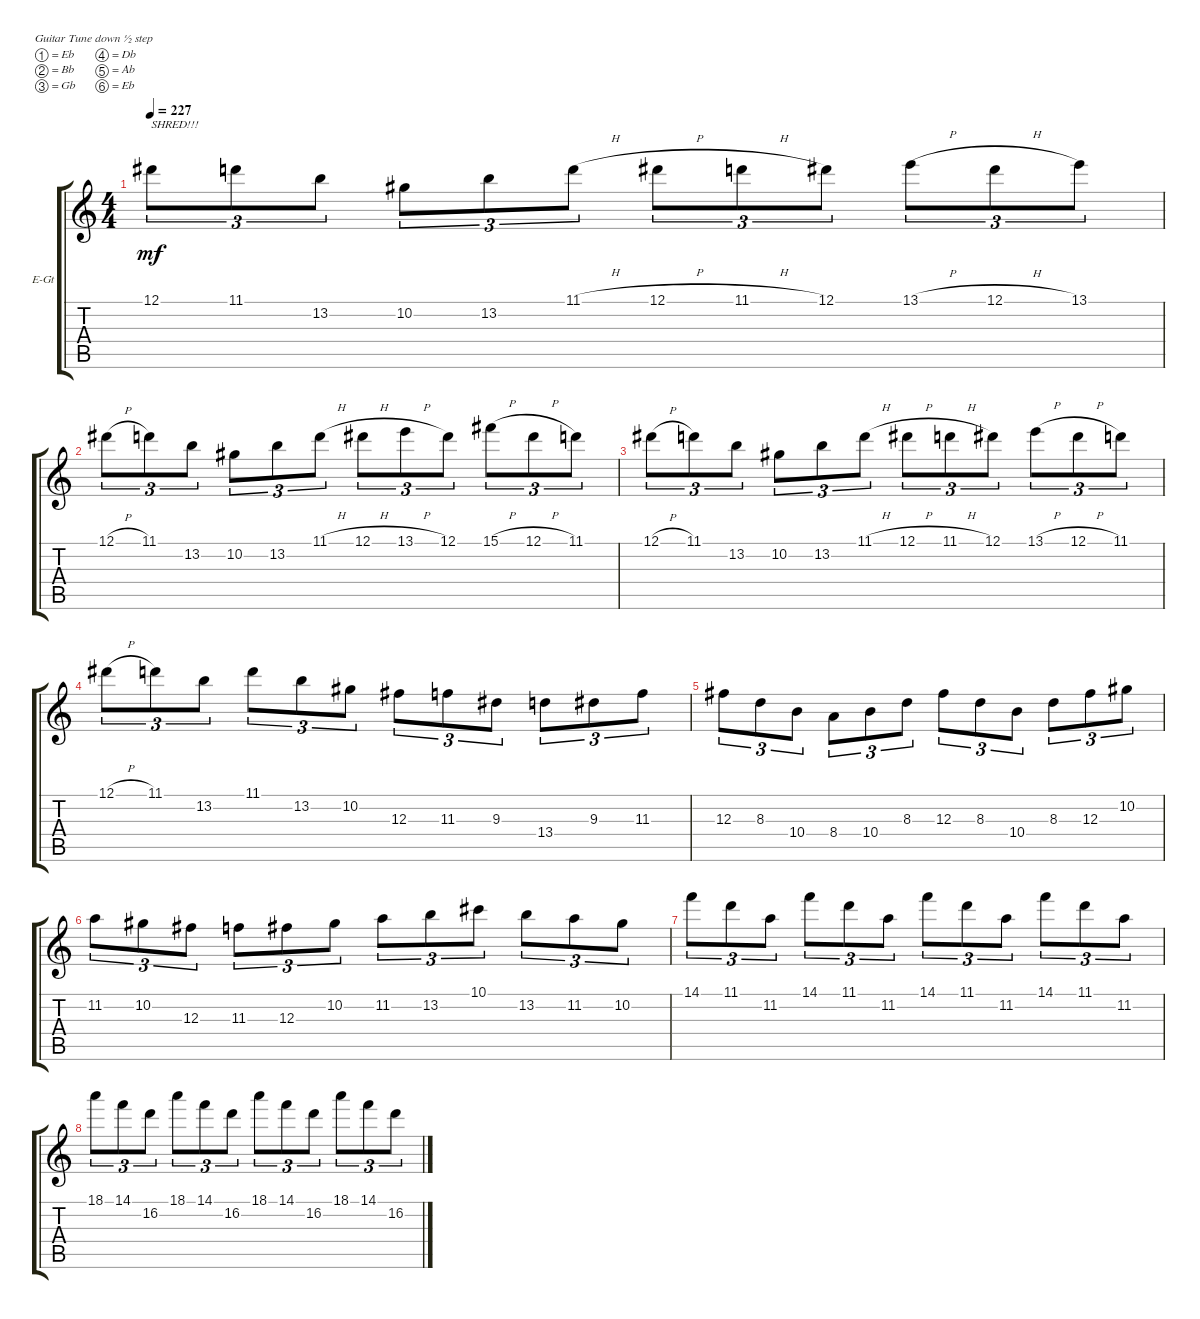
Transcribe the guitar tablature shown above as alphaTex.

\defaultSystemsLayout 4
\bracketExtendMode groupsimilarinstruments
\firstSystemTrackNameOrientation horizontal
\otherSystemsTrackNameOrientation horizontal
\track ("Electric Guitar" "E-Gt") {instrument overdrivenguitar}
\staff {score tabs}
\tuning (Eb4 Bb3 Gb3 Db3 Ab2 Eb2)
\ts (4 4)
\tempo 227
\clef g2
\ks c
12.1.8{tu (3 2) txt "SHRED!!!" dy mf} 11.1.8{tu (3 2)} 13.2.8{tu (3 2)} 10.2.8{tu (3 2)} 13.2.8{tu (3 2)} 11.1{h}.8{tu (3 2)} 12.1{h}.8{tu (3 2)} 11.1{h}.8{tu (3 2)} 12.1.8{tu (3 2)} 13.1{h}.8{tu (3 2)} 12.1{h}.8{tu (3 2)} 13.1.8{tu (3 2)} |
12.1{h}.8{tu (3 2)} 11.1.8{tu (3 2)} 13.2.8{tu (3 2)} 10.2.8{tu (3 2)} 13.2.8{tu (3 2)} 11.1{h}.8{tu (3 2)} 12.1{h}.8{tu (3 2)} 13.1{h}.8{tu (3 2)} 12.1.8{tu (3 2)} 15.1{h}.8{tu (3 2)} 12.1{h}.8{tu (3 2)} 11.1.8{tu (3 2)} |
12.1{h}.8{tu (3 2)} 11.1.8{tu (3 2)} 13.2.8{tu (3 2)} 10.2.8{tu (3 2)} 13.2.8{tu (3 2)} 11.1{h}.8{tu (3 2)} 12.1{h}.8{tu (3 2)} 11.1{h}.8{tu (3 2)} 12.1.8{tu (3 2)} 13.1{h}.8{tu (3 2)} 12.1{h}.8{tu (3 2)} 11.1.8{tu (3 2)} |
12.1{h}.8{tu (3 2)} 11.1.8{tu (3 2)} 13.2.8{tu (3 2)} 11.1.8{tu (3 2)} 13.2.8{tu (3 2)} 10.2.8{tu (3 2)} 12.3.8{tu (3 2)} 11.3.8{tu (3 2)} 9.3.8{tu (3 2)} 13.4.8{tu (3 2)} 9.3.8{tu (3 2)} 11.3.8{tu (3 2)} |
12.3.8{tu (3 2)} 8.3.8{tu (3 2)} 10.4.8{tu (3 2)} 8.4.8{tu (3 2)} 10.4.8{tu (3 2)} 8.3.8{tu (3 2)} 12.3.8{tu (3 2)} 8.3.8{tu (3 2)} 10.4.8{tu (3 2)} 8.3.8{tu (3 2)} 12.3.8{tu (3 2)} 10.2.8{tu (3 2)} |
11.2.8{tu (3 2)} 10.2.8{tu (3 2)} 12.3.8{tu (3 2)} 11.3.8{tu (3 2)} 12.3.8{tu (3 2)} 10.2.8{tu (3 2)} 11.2.8{tu (3 2)} 13.2.8{tu (3 2)} 10.1.8{tu (3 2)} 13.2.8{tu (3 2)} 11.2.8{tu (3 2)} 10.2.8{tu (3 2)} |
14.1.8{tu (3 2)} 11.1.8{tu (3 2)} 11.2.8{tu (3 2)} 14.1.8{tu (3 2)} 11.1.8{tu (3 2)} 11.2.8{tu (3 2)} 14.1.8{tu (3 2)} 11.1.8{tu (3 2)} 11.2.8{tu (3 2)} 14.1.8{tu (3 2)} 11.1.8{tu (3 2)} 11.2.8{tu (3 2)} |
18.1.8{tu (3 2)} 14.1.8{tu (3 2)} 16.2.8{tu (3 2)} 18.1.8{tu (3 2)} 14.1.8{tu (3 2)} 16.2.8{tu (3 2)} 18.1.8{tu (3 2)} 14.1.8{tu (3 2)} 16.2.8{tu (3 2)} 18.1.8{tu (3 2)} 14.1.8{tu (3 2)} 16.2.8{tu (3 2)}
